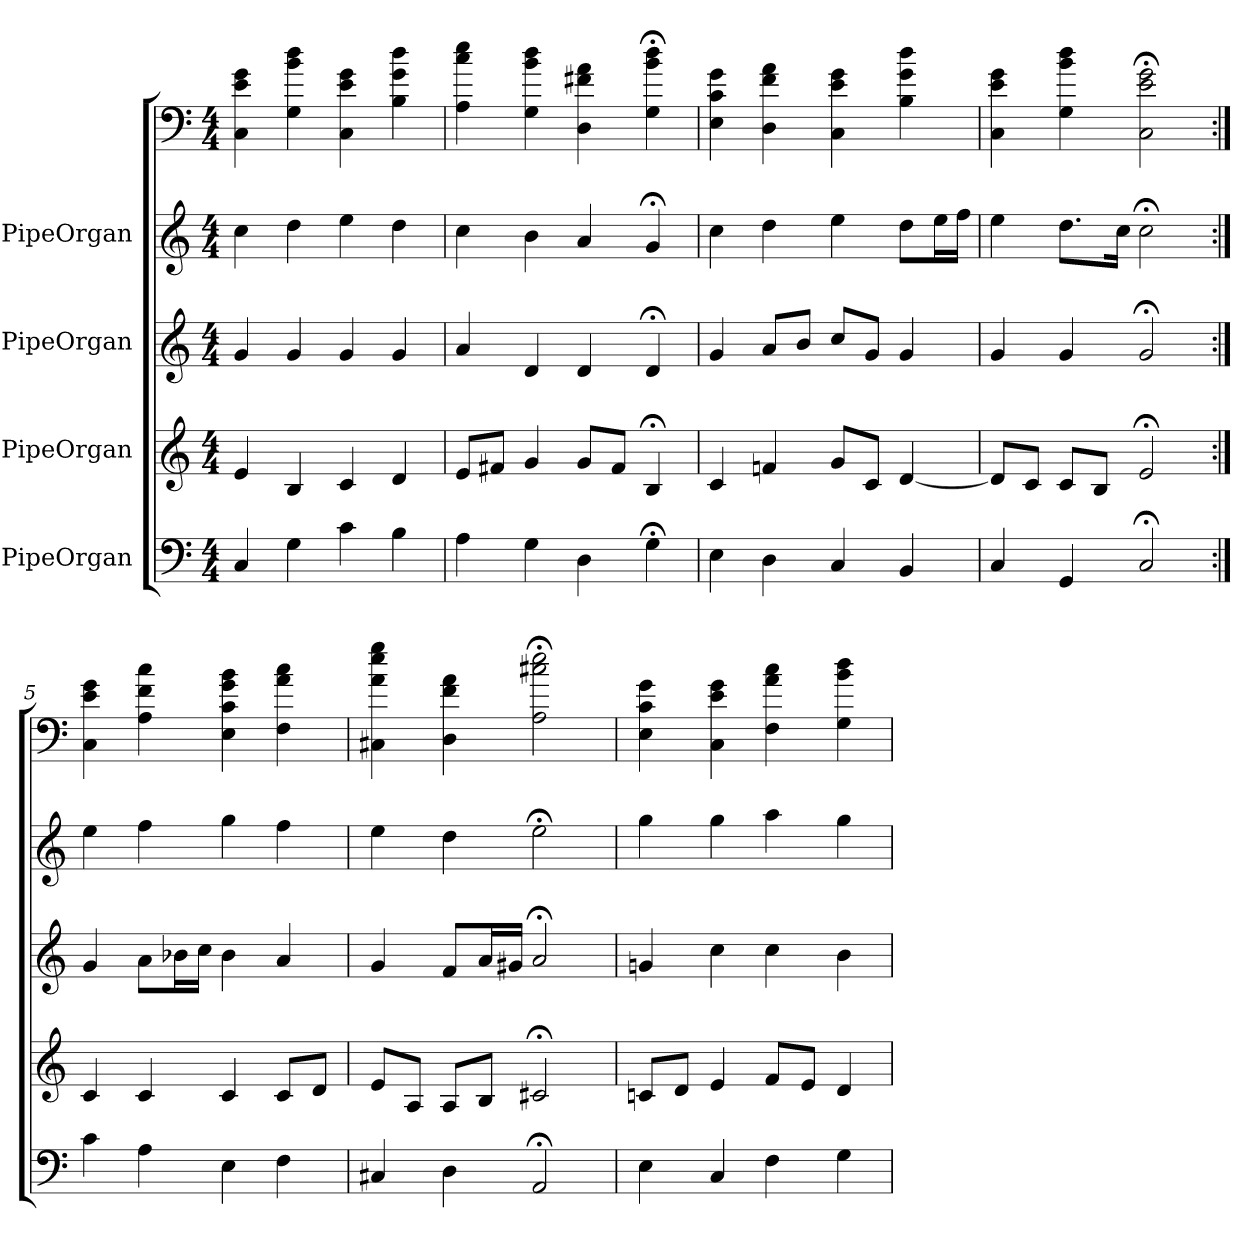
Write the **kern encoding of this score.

**kern	**kern	**kern	**kern	**kern
*part5	*part4	*part3	*part2	*part1
*staff5	*staff4	*staff3	*staff2	*staff1
*I"PipeOrgan	*I"PipeOrgan	*I"PipeOrgan	*I"PipeOrgan	*
*k[]	*k[]	*k[]	*k[]	*k[]
*C:	*C:	*C:	*C:	*C:
*M4/4	*M4/4	*M4/4	*M4/4	*M4/4
*MM60	*MM60	*MM60	*MM60	*MM60
=1	=1	=1	=1	=1
4C	4e	4g	4cc	4C 4e 4g
4G	4B	4g	4dd	4G 4b 4dd
4c	4c	4g	4ee	4C 4e 4g
4B	4d	4g	4dd	4B 4g 4dd
=2	=2	=2	=2	=2
4A	8eL	4a	4cc	4A 4cc 4ee
.	8f#XJ	.	.	.
4G	4g	4d	4b	4G 4b 4dd
4D	8gL	4d	4a	4D 4f#X 4a
.	8f#J	.	.	.
4G;<	4B;<	4d;<	4g;<	4G;< 4b;< 4dd;<
=3	=3	=3	=3	=3
4E	4c	4g	4cc	4E 4c 4g
4D	4fn	8aL	4dd	4D 4f 4a
.	.	8bJ	.	.
4C	8gL	8ccL	4ee	4C 4e 4g
.	8cJ	8gJ	.	.
4BB	[4d	4g	8ddL	4B 4g 4dd
.	.	.	16eeL	.
.	.	.	16ffJJ	.
=4	=4	=4	=4	=4
4C	8dL]	4g	4ee	4C 4e 4g
.	8cJ	.	.	.
4GG	8cL	4g	8.ddL	4G 4b 4dd
.	8BJ	.	.	.
.	.	.	16ccJk	.
2C;<	2e;<	2g;<	2cc;<	2C;< 2e;< 2g;<
=5:|!	=5:|!	=5:|!	=5:|!	=5:|!
4c	4c	4g	4ee	4C 4e 4g
4A	4c	8aL	4ff	4A 4f 4cc
.	.	16b-XL	.	.
.	.	16ccJJ	.	.
4E	4c	4b-	4gg	4E 4c 4g 4b
4F	8cL	4a	4ff	4F 4a 4cc
.	8dJ	.	.	.
=6	=6	=6	=6	=6
4C#X	8eL	4g	4ee	4C#X 4a 4ee 4gg
.	8AJ	.	.	.
4D	8AL	8fL	4dd	4D 4f 4a
.	8BJ	16aL	.	.
.	.	16g#XJJ	.	.
2AA;<	2c#X;<	2a;<	2ee;<	2A;< 2cc#X;< 2ee;<
=7	=7	=7	=7	=7
4E	8cnL	4gn	4gg	4E 4c 4g
.	8dJ	.	.	.
4C	4e	4cc	4gg	4C 4e 4g
4F	8fL	4cc	4aa	4F 4a 4cc
.	8eJ	.	.	.
4G	4d	4b	4gg	4G 4b 4dd
=	=	=	=	=
*-	*-	*-	*-	*-
